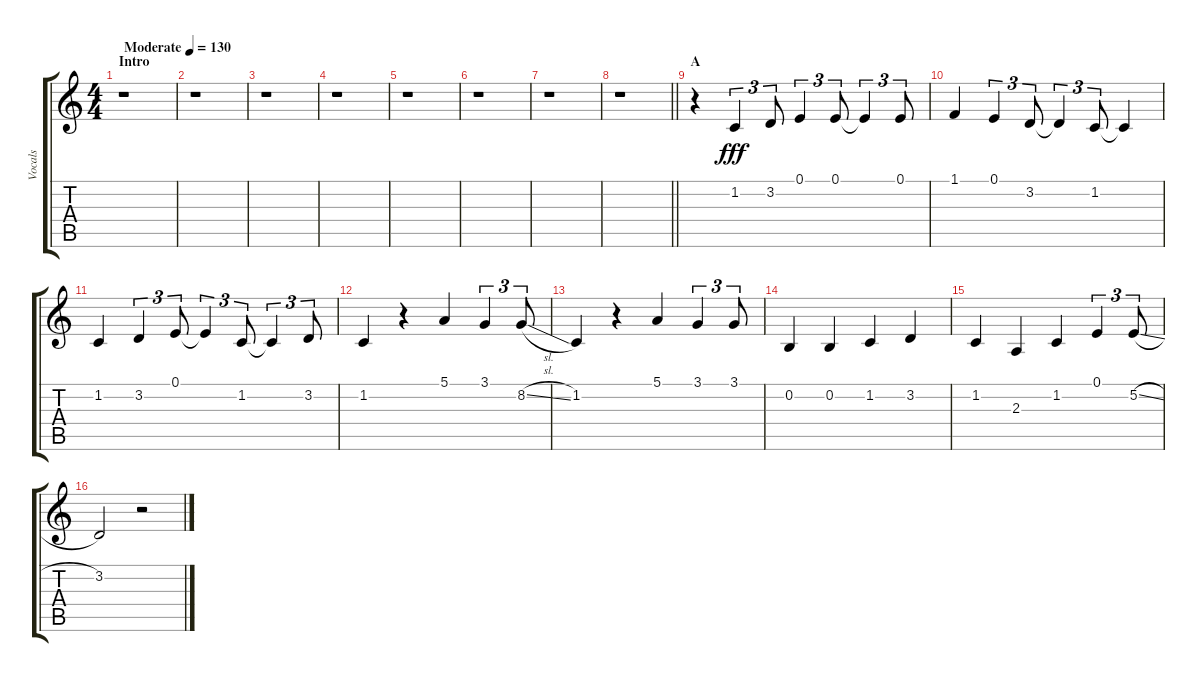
\track ("Vocals" "Vocals") {instrument voiceoohs}
\staff {score tabs}
\tuning (E4 B3 G3 D3 A2 E2) {hide}
\ts (4 4)
\section ("" "Intro")
\tempo (130 "Moderate")
\clef g2
\ks c
r.1{dy fff instrument voiceoohs} |
r.1 |
r.1 |
r.1 |
r.1 |
r.1 |
r.1 |
\barLineRight lightlight
r.1 |
\section ("" "A")
r.4 1.2.4{tu (3 2)} 3.2.8{tu (3 2)} 0.1.4{tu (3 2)} 0.1.8{tu (3 2)} 0.1{t}.4{tu (3 2)} 0.1.8{tu (3 2)} |
1.1.4 0.1.4{tu (3 2)} 3.2.8{tu (3 2)} 3.2{t}.4{tu (3 2)} 1.2.8{tu (3 2)} 1.2{t}.4 |
1.2.4 3.2.4{tu (3 2)} 0.1.8{tu (3 2)} 0.1{t}.4{tu (3 2)} 1.2.8{tu (3 2)} 1.2{t}.4{tu (3 2)} 3.2.8{tu (3 2)} |
1.2.4 r.4 5.1.4 3.1.4{tu (3 2)} 8.2{sl}.8{tu (3 2)} |
1.2.4 r.4 5.1.4 3.1.4{tu (3 2)} 3.1.8{tu (3 2)} |
0.2.4 0.2.4 1.2.4 3.2.4 |
1.2.4 2.3.4 1.2.4 0.1.4{tu (3 2)} 5.2{sl}.8{tu (3 2)} |
3.2.2 r.2
